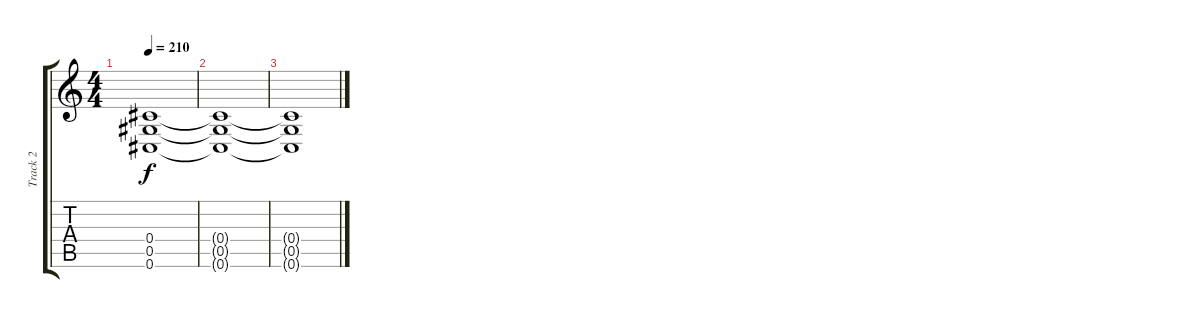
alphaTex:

\track ("Track 2" "Track 2") {instrument distortionguitar}
\staff {score tabs}
\tuning (Eb4 Bb3 Gb3 Db3 Ab2 Db2) {hide}
\ts (4 4)
\tempo 210
\clef g2
\ks c
(0.4{t} 0.5{t} 0.6{t}).1{dy f} |
(0.4{t} 0.5{t} 0.6{t}).1 |
(0.4{t} 0.5{t} 0.6{t}).1
